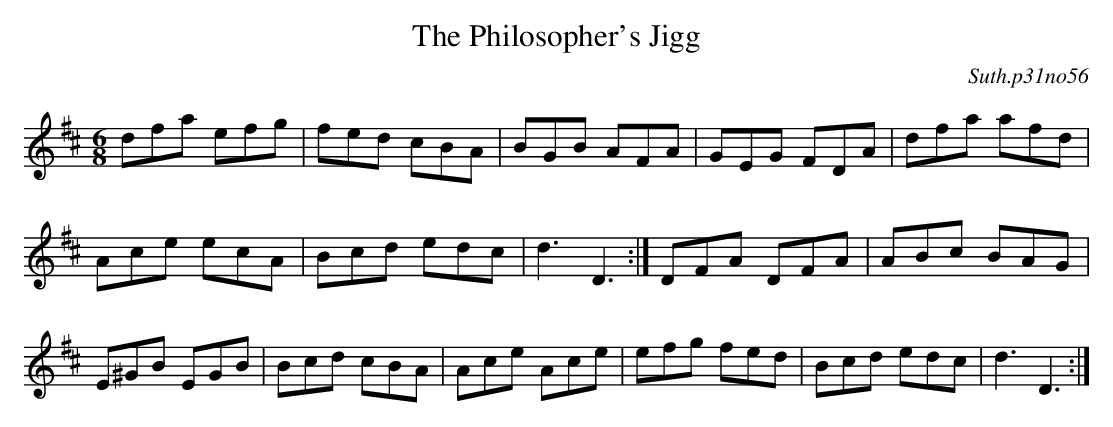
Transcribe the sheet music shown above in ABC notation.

X:1
T:The Philosopher's Jigg
C:Suth.p31no56
M:6/8
L:1/8
K:D
dfa efg|fed cBA|BGB AFA|GEG FDA|dfa afd|
Ace ecA|Bcd edc|d3 D3:|DFA DFA|ABc BAG|
E^GB EGB|Bcd cBA|Ace Ace|efg fed|Bcd edc|d3 D3:|
